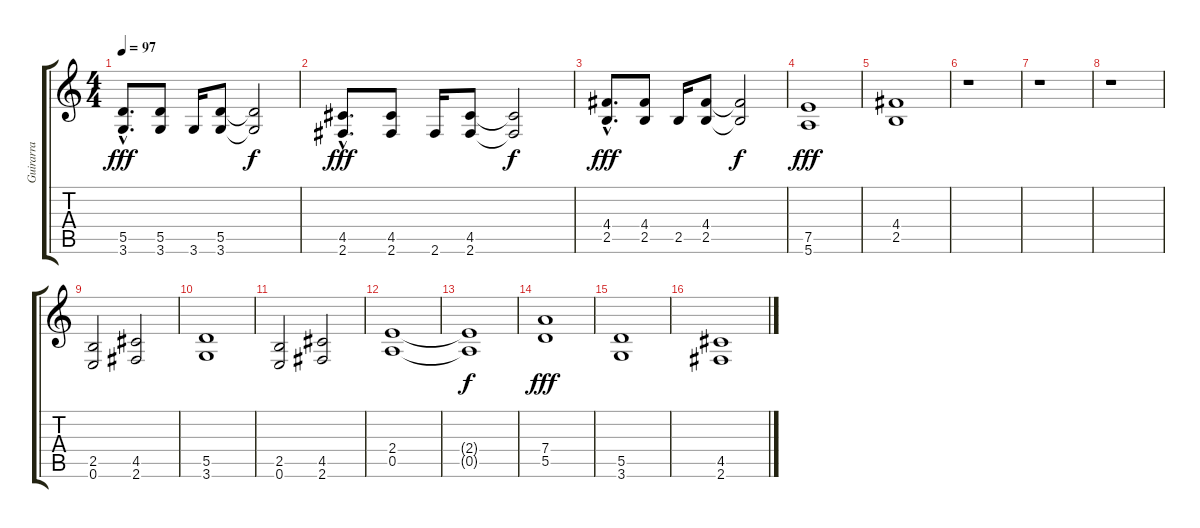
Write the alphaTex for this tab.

\track ("Guirarra" "Guirarra") {instrument overdrivenguitar}
\staff {score tabs}
\tuning (E4 B3 G3 D3 A2 E2) {hide}
\ts (4 4)
\tempo 97
\clef g2
\ks c
(5.5{hac} 3.6{hac}).8{d dy fff} (5.5 3.6).8 3.6.16 (5.5 3.6).8 (5.5{t} 3.6{t}).2{dy f} |
(4.5{hac} 2.6{hac}).8{d dy fff} (4.5 2.6).8 2.6.16 (4.5 2.6).8 (4.5{t} 2.6{t}).2{dy f} |
(4.4{hac} 2.5{hac}).8{d dy fff} (4.4 2.5).8 2.5.16 (4.4 2.5).8 (4.4{t} 2.5{t}).2{dy f} |
(7.5 5.6).1{dy fff} |
(4.4 2.5).1 |
r.1 |
r.1 |
r.1 |
(2.5 0.6).2 (4.5 2.6).2 |
(5.5 3.6).1 |
(2.5 0.6).2 (4.5 2.6).2 |
(2.4 0.5).1 |
(2.4{t} 0.5{t}).1{dy f} |
(7.4 5.5).1{dy fff} |
(5.5 3.6).1 |
(4.5 2.6).1
